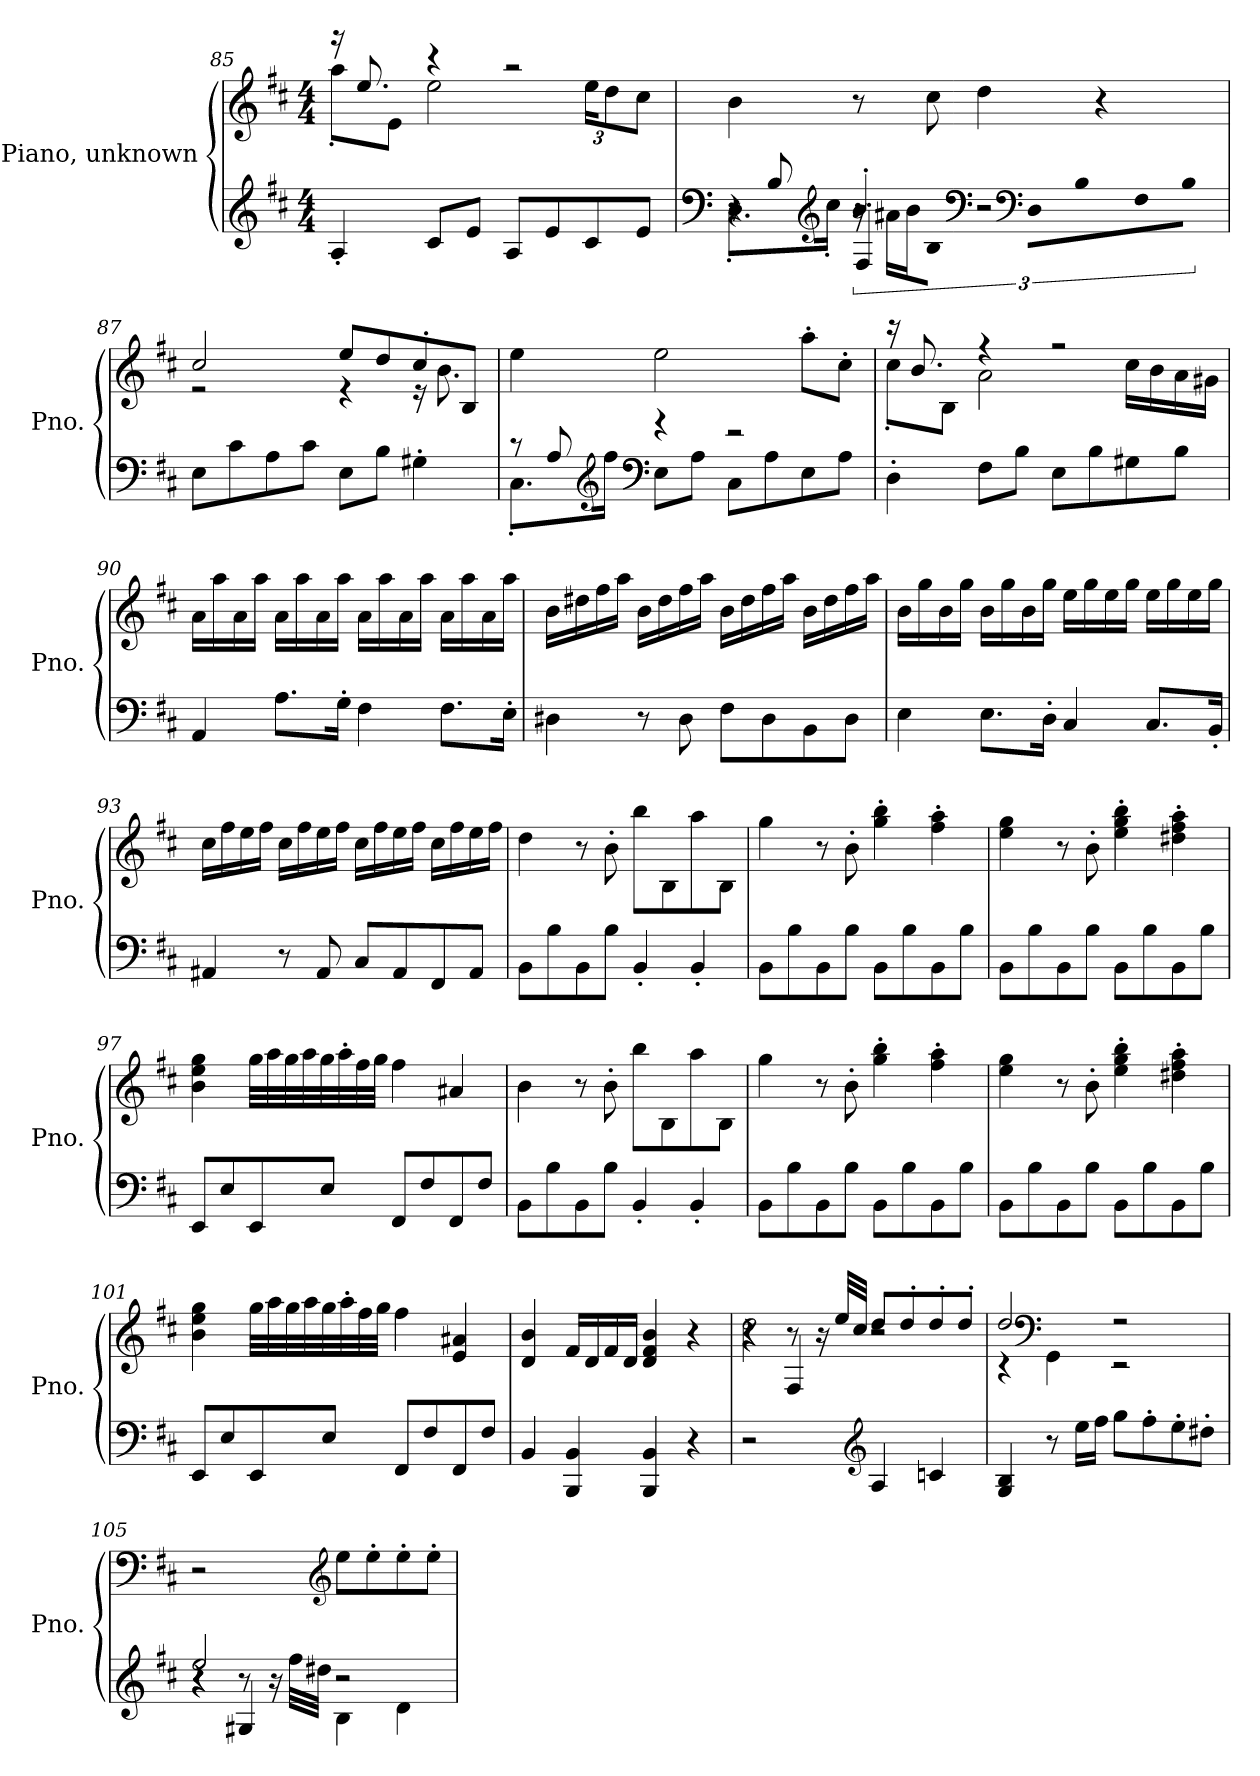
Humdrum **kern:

**kern	**kern
*part1	*part1
*staff2	*staff1
*I"Piano, unknown	*
*I'Pno.	*
*clefG2	*clefG2
*k[f#c#]	*k[f#c#]
*M4/4	*M4/4
=85	=85
*	*^
4A'/	16r	8aa'\L
.	8.ee/	.
.	.	8e\J
8c#/L	4r	2ee\
8e/J	.	.
8A/L	2r	.
8e/	.	.
*	*	*Xbrackettup
8c#/	.	24ee\KL
.	.	12dd\
8e/J	.	8cc#\J
*	*v	*v
=86	=86
*clefF4	*
*^	*
*	*^	*
8r	8.D'\L	4r	4b\
8B/	.	.	.
*clefG2	*	*	*
.	16cc#'\Jk	.	.
4b'/	24r	4F#'/	8r
.	24a#X\LL	.	.
.	24b\J	.	.
.	8B\J	.	8cc#\
*clefF4	*	*	*
2r	8D\L	2r	4dd\
.	8B\	.	.
.	8F#\	.	4r
.	8B\J	.	.
*v	*v	*v	*
!!LO:LB:g=z
=87	=87
*	*^
8E\L	2cc#/	2r
8c#\	.	.
8A\	.	.
8c#\J	.	.
8E\L	8ee/L	4r
8B\J	8dd/	.
4G#X'\	8cc#'/	16r
.	.	8.b\
.	8B/J	.
*	*v	*v
=88	=88
*^	*
8r	8.C#'\L	4ee\
8A/	.	.
*clefG2	*	*
.	16ff#\Jk	.
*clefF4	*	*
4r	8E\L	2ee\
.	8A\J	.
2r	8C#\L	.
.	8A\	.
.	8E\	8aa'\L
.	8A\J	8cc#'\J
*v	*v	*
=89	=89
*	*^
4D'\	16r	8cc#'\L
.	8.b/	.
.	.	8B\J
8F#\L	4r	2a\
8B\J	.	.
8E\L	2r	.
8B\	.	.
8G#X\	.	16cc#\LL
.	.	16b\
8B\J	.	16a\
.	.	16g#X\JJ
*	*v	*v
!!LO:LB:g=z
=90	=90
4AA/	16a\LL
.	16aa\
.	16a\
.	16aa\JJ
8.A\L	16a\LL
.	16aa\
.	16a\
16G'\Jk	16aa\JJ
4F#\	16a\LL
.	16aa\
.	16a\
.	16aa\JJ
8.F#\L	16a\LL
.	16aa\
.	16a\
16E'\Jk	16aa\JJ
=91	=91
4D#X\	16b\LL
.	16dd#X\
.	16ff#\
.	16aa\JJ
8r	16b\LL
.	16dd#\
8D#\	16ff#\
.	16aa\JJ
8F#\L	16b\LL
.	16dd#\
8D#\	16ff#\
.	16aa\JJ
8BB\	16b\LL
.	16dd#\
8D#\J	16ff#\
.	16aa\JJ
!!LO:LB:g=z
=92	=92
4E\	16b\LL
.	16gg\
.	16b\
.	16gg\JJ
8.E\L	16b\LL
.	16gg\
.	16b\
16D'\Jk	16gg\JJ
4C#/	16ee\LL
.	16gg\
.	16ee\
.	16gg\JJ
8.C#/L	16ee\LL
.	16gg\
.	16ee\
16BB'/Jk	16gg\JJ
=93	=93
4AA#X/	16cc#\LL
.	16ff#\
.	16ee\
.	16ff#\JJ
8r	16cc#\LL
.	16ff#\
8AA#/	16ee\
.	16ff#\JJ
8C#/L	16cc#\LL
.	16ff#\
8AA#/	16ee\
.	16ff#\JJ
8FF#/	16cc#\LL
.	16ff#\
8AA#/J	16ee\
.	16ff#\JJ
=94	=94
8BB\L	4dd\
8B\	.
8BB\	8r
8B\J	8b'\
4BB'/	8bb\L
.	8B\
4BB'/	8aa\
.	8B\J
!!LO:LB:g=z
=95	=95
8BB\L	4gg\
8B\	.
8BB\	8r
8B\J	8b'\
8BB\L	4gg\' 4bb\'
8B\	.
8BB\	4ff#\' 4aa\'
8B\J	.
=96	=96
8BB\L	4ee\ 4gg\
8B\	.
8BB\	8r
8B\J	8b'\
8BB\L	4ee\' 4gg\' 4bb\'
8B\	.
8BB\	4dd#X\' 4ff#\' 4aa\'
8B\J	.
=97	=97
8EE/L	4b\ 4ee\ 4gg\
8E/	.
8EE/	32gg\LLL
.	32aa\
.	32gg\
.	32aa\
8E/J	32gg\
.	32aa'\
.	32ff#\
.	32gg\JJJ
8FF#/L	4ff#\
8F#/	.
8FF#/	4a#X/
8F#/J	.
=98	=98
8BB\L	4b\
8B\	.
8BB\	8r
8B\J	8b'\
4BB'/	8bb\L
.	8B\
4BB'/	8aa\
.	8B\J
!!LO:LB:g=z
=99	=99
8BB\L	4gg\
8B\	.
8BB\	8r
8B\J	8b'\
8BB\L	4gg\' 4bb\'
8B\	.
8BB\	4ff#\' 4aa\'
8B\J	.
=100	=100
8BB\L	4ee\ 4gg\
8B\	.
8BB\	8r
8B\J	8b'\
8BB\L	4ee\' 4gg\' 4bb\'
8B\	.
8BB\	4dd#X\' 4ff#\' 4aa\'
8B\J	.
=101	=101
8EE/L	4b\ 4ee\ 4gg\
8E/	.
8EE/	32gg\LLL
.	32aa\
.	32gg\
.	32aa\
8E/J	32gg\
.	32aa'\
.	32ff#\
.	32gg\JJJ
8FF#/L	4ff#\
8F#/	.
8FF#/	4e/ 4a#X/
8F#/J	.
=102	=102
4BB/	4d/ 4b/
4BBB/ 4BB/	16f#/LL
.	16d/
.	16f#/
.	16d/JJ
4BBB/ 4BB/	4d/ 4f#/ 4b/
4r	4r
!!LO:PB:g=z
=103	=103
*	*^
*	*	*^
2r	4r	2dd\	4r
.	8r	.	4F#/
.	16r	.	.
.	32ee/LLL	.	.
.	32cc#/JJJ	.	.
*clefG2	*	*	*
4A/	8dd/L	2r	2r
.	8dd'/	.	.
4cn/	8dd'/	.	.
.	8dd'/J	.	.
*	*	*v	*v
=104	=104	=104
4G/ 4B/	2dd/	4r
*	*clefF4	*
8r	.	4GG\
16ee\LL	.	.
16ff#\JJ	.	.
8gg\L	2r	2r
8ff#'\	.	.
8ee'\	.	.
8dd#X'\J	.	.
*	*v	*v
=105	=105
*^	*
*	*^	*
2ee/	4r	4r	2r
.	8r	4G#X/	.
.	16r	.	.
.	32ff#\LLL	.	.
.	32dd#X\JJJ	.	.
*	*	*	*clefG2
2r	4B\	2r	8ee\L
.	.	.	8ee'\
.	4d\	.	8ee'\
.	.	.	8ee'\J
*v	*v	*v	*
=	=
*-	*-
